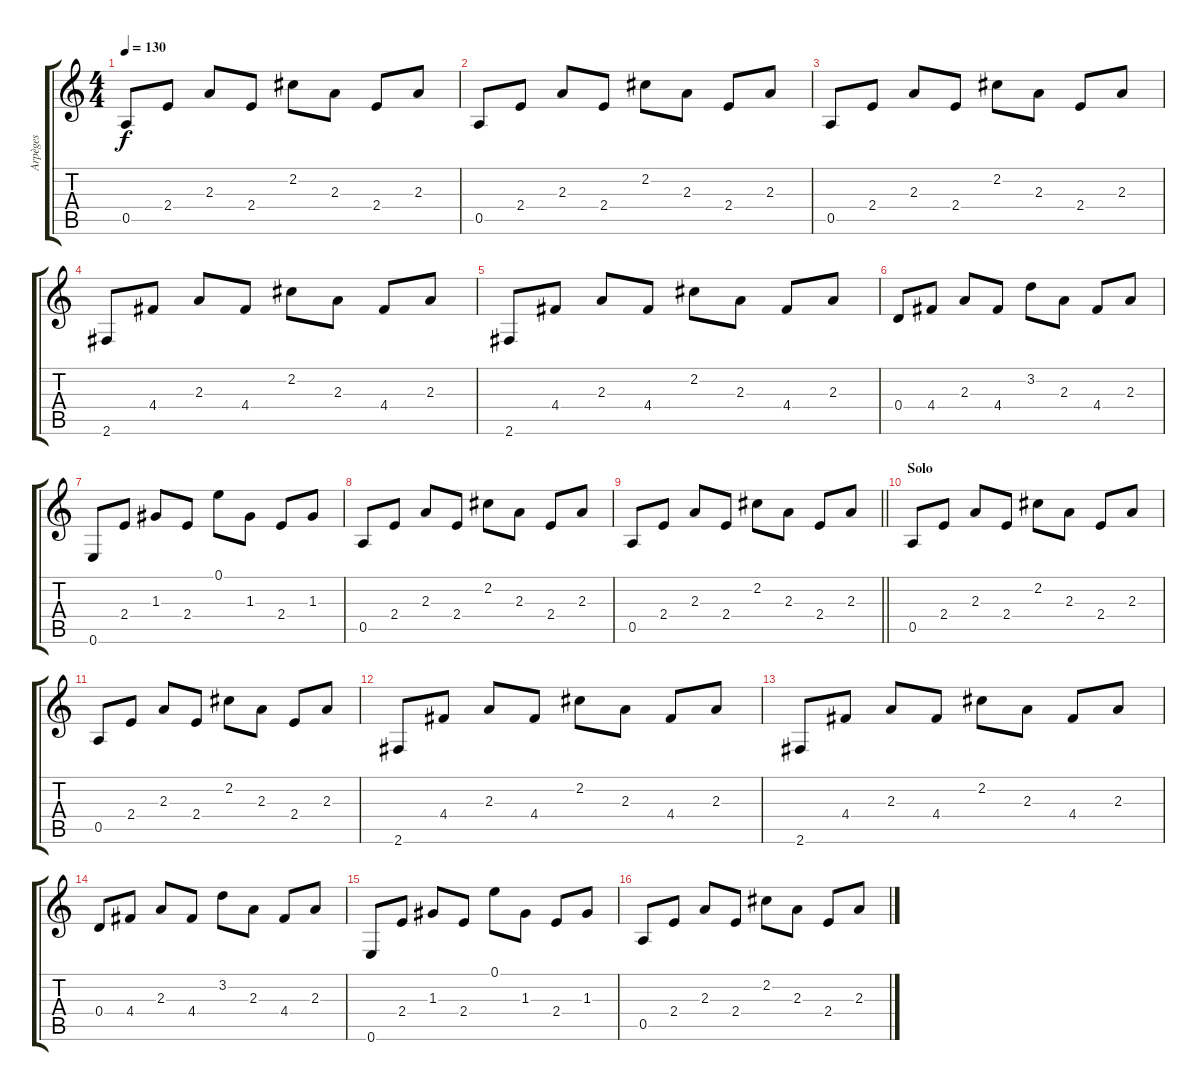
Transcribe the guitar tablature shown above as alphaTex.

\track ("Arpèges" "Arpèges") {instrument electricguitarjazz}
\staff {score tabs}
\tuning (E4 B3 G3 D3 A2 E2) {hide}
\ts (4 4)
\tempo 130
\clef g2
\ks c
0.5.8{dy f} 2.4.8 2.3.8 2.4.8 2.2.8 2.3.8 2.4.8 2.3.8 |
0.5.8 2.4.8 2.3.8 2.4.8 2.2.8 2.3.8 2.4.8 2.3.8 |
0.5.8 2.4.8 2.3.8 2.4.8 2.2.8 2.3.8 2.4.8 2.3.8 |
2.6.8 4.4.8 2.3.8 4.4.8 2.2.8 2.3.8 4.4.8 2.3.8 |
2.6.8 4.4.8 2.3.8 4.4.8 2.2.8 2.3.8 4.4.8 2.3.8 |
0.4.8 4.4.8 2.3.8 4.4.8 3.2.8 2.3.8 4.4.8 2.3.8 |
0.6.8 2.4.8 1.3.8 2.4.8 0.1.8 1.3.8 2.4.8 1.3.8 |
0.5.8 2.4.8 2.3.8 2.4.8 2.2.8 2.3.8 2.4.8 2.3.8 |
\barLineRight lightlight
0.5.8 2.4.8 2.3.8 2.4.8 2.2.8 2.3.8 2.4.8 2.3.8 |
\section ("" "Solo")
0.5.8 2.4.8 2.3.8 2.4.8 2.2.8 2.3.8 2.4.8 2.3.8 |
0.5.8 2.4.8 2.3.8 2.4.8 2.2.8 2.3.8 2.4.8 2.3.8 |
2.6.8 4.4.8 2.3.8 4.4.8 2.2.8 2.3.8 4.4.8 2.3.8 |
2.6.8 4.4.8 2.3.8 4.4.8 2.2.8 2.3.8 4.4.8 2.3.8 |
0.4.8 4.4.8 2.3.8 4.4.8 3.2.8 2.3.8 4.4.8 2.3.8 |
0.6.8 2.4.8 1.3.8 2.4.8 0.1.8 1.3.8 2.4.8 1.3.8 |
0.5.8 2.4.8 2.3.8 2.4.8 2.2.8 2.3.8 2.4.8 2.3.8
